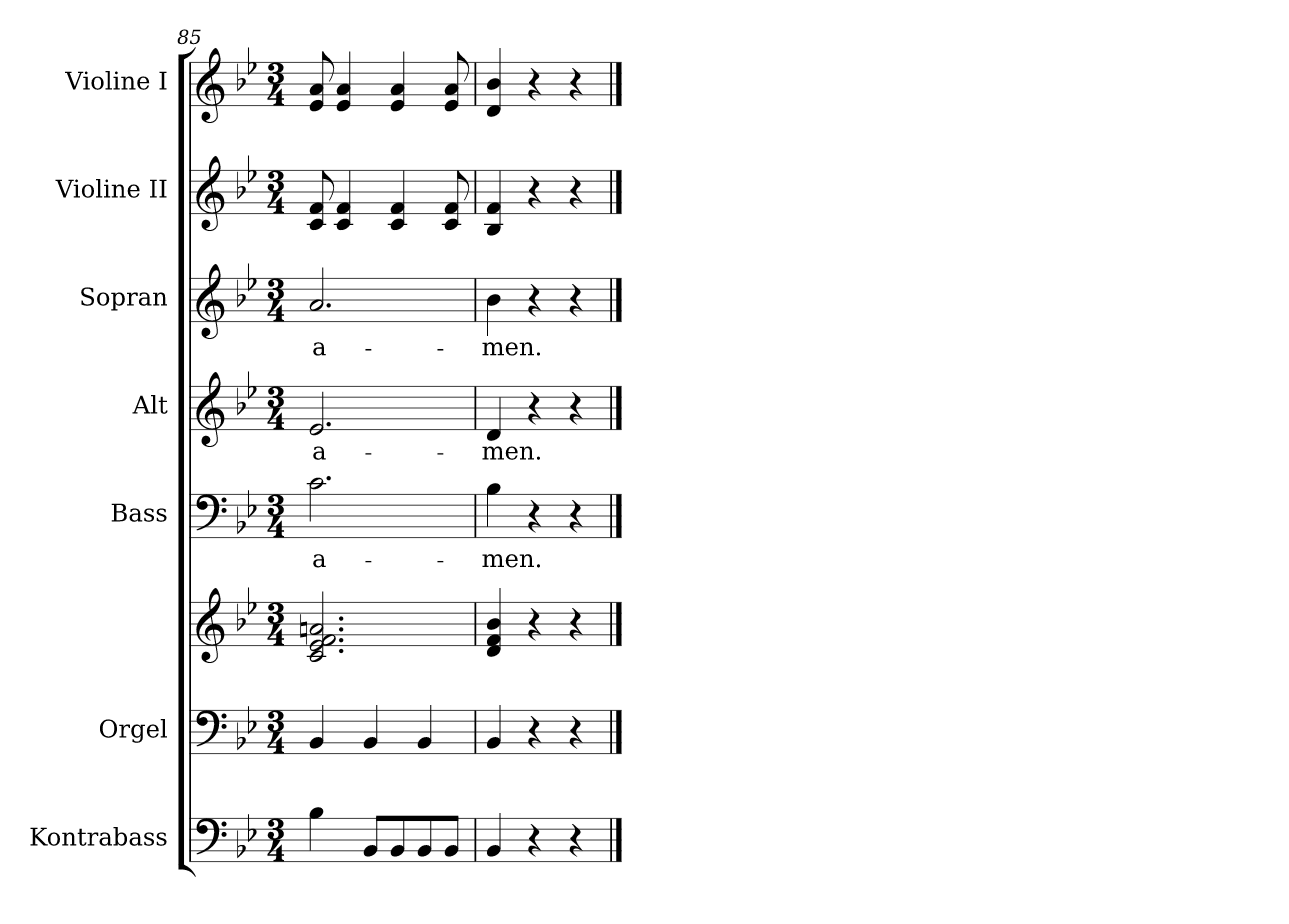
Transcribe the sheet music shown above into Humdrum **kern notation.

**kern	**kern	**kern	**kern	**text	**kern	**text	**kern	**text	**kern	**kern
*part7	*part6	*part6	*part5	*part5	*part4	*part4	*part3	*part3	*part2	*part1
*staff8	*staff7	*staff6	*staff5	*staff5	*staff4	*staff4	*staff3	*staff3	*staff2	*staff1
*I"Kontrabass	*I"Orgel	*	*I"Bass	*	*I"Alt	*	*I"Sopran	*	*I"Violine II	*I"Violine I
*I'Kb.	*I'Org.	*	*I'B	*	*I'A	*	*I'S	*	*I'Vl. II	*I'Vl. I
*clefF4	*clefF4	*clefG2	*clefF4	*	*clefG2	*	*clefG2	*	*clefG2	*clefG2
*ITrd7c12	*	*	*	*	*	*	*	*	*	*
*k[b-e-]	*k[b-e-]	*k[b-e-]	*k[b-e-]	*	*k[b-e-]	*	*k[b-e-]	*	*k[b-e-]	*k[b-e-]
*B-:	*B-:	*B-:	*B-:	*	*B-:	*	*B-:	*	*B-:	*B-:
*M3/4	*M3/4	*M3/4	*M3/4	*	*M3/4	*	*M3/4	*	*M3/4	*M3/4
=85	=85	=85	=85	=85	=85	=85	=85	=85	=85	=85
!	!	!	!	!LO:LY:b	!	!LO:LY:b	!	!LO:LY:b	!	!
4BB-\	4BB-/	2.c/ 2.e-/ 2.f/ 2.an/	2.c\	a-	2.e-/	a-	2.a/	a-	8c/ 8f/	8e-/ 8a/
.	.	.	.	.	.	.	.	.	4c/ 4f/	4e-/ 4a/
8BBB-/L	4BB-/	.	.	.	.	.	.	.	.	.
8BBB-/	.	.	.	.	.	.	.	.	4c/ 4f/	4e-/ 4a/
8BBB-/	4BB-/	.	.	.	.	.	.	.	.	.
8BBB-/J	.	.	.	.	.	.	.	.	8c/ 8f/	8e-/ 8a/
=86	=86	=86	=86	=86	=86	=86	=86	=86	=86	=86
!	!	!	!	!LO:LY:b	!	!LO:LY:b	!	!LO:LY:b	!	!
4BBB-/	4BB-/	4d/ 4f/ 4b-/	4B-\	-men.	4d/	-men.	4b-\	-men.	4B-/ 4f/	4d/ 4b-/
4r	4r	4r	4r	.	4r	.	4r	.	4r	4r
4r	4r	4r	4r	.	4r	.	4r	.	4r	4r
==	==	==	==	==	==	==	==	==	==	==
*-	*-	*-	*-	*-	*-	*-	*-	*-	*-	*-
